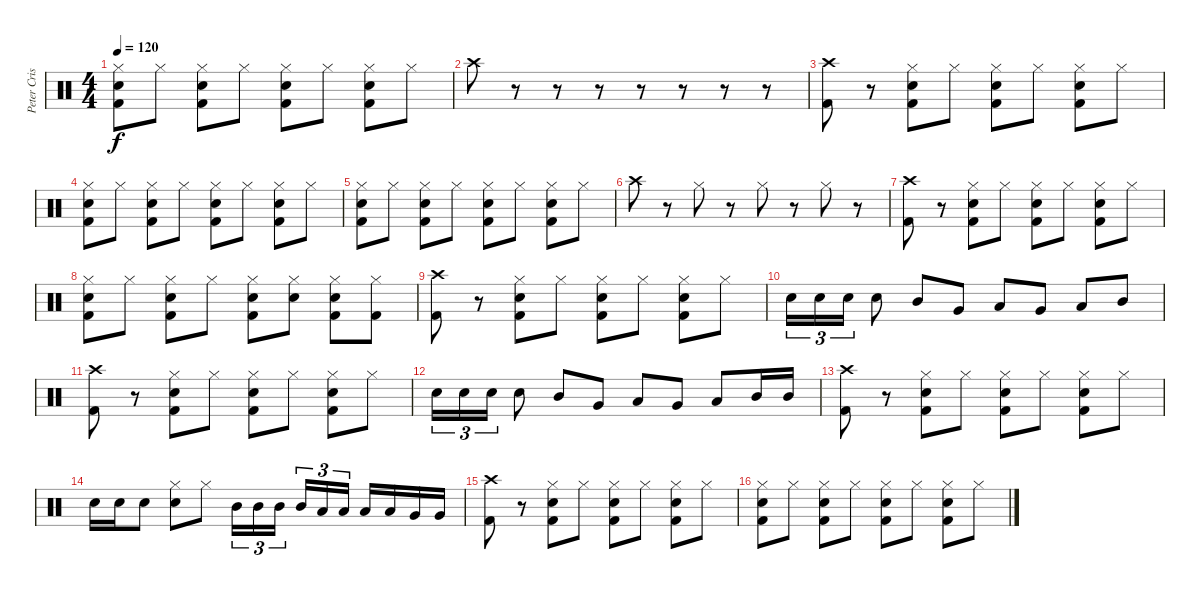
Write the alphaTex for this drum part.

\track ("Peter Criss" "Peter Cris") {instrument percussion}
\staff {score}
\articulation defaults
\ts (4 4)
\tempo 120
\clef neutral
\ks c
("Hi-Hat (closed)" "Electric Snare (hit)" "Kick (hit) 2").8{dy f} "Hi-Hat (closed)".8 ("Hi-Hat (closed)" "Electric Snare (hit)" "Kick (hit) 2").8 "Hi-Hat (closed)".8 ("Hi-Hat (closed)" "Electric Snare (hit)" "Kick (hit) 2").8 "Hi-Hat (closed)".8 ("Hi-Hat (closed)" "Electric Snare (hit)" "Kick (hit) 2").8 "Hi-Hat (closed)".8 |
"Crash high (hit)".8 r.8 r.8 r.8 r.8 r.8 r.8 r.8 |
("Crash high (hit)" "Kick (hit) 2").8 r.8 ("Hi-Hat (closed)" "Electric Snare (hit)" "Kick (hit) 2").8 "Hi-Hat (closed)".8 ("Hi-Hat (closed)" "Electric Snare (hit)" "Kick (hit) 2").8 "Hi-Hat (closed)".8 ("Hi-Hat (closed)" "Electric Snare (hit)" "Kick (hit) 2").8 "Hi-Hat (closed)".8 |
("Hi-Hat (closed)" "Electric Snare (hit)" "Kick (hit) 2").8 "Hi-Hat (closed)".8 ("Hi-Hat (closed)" "Electric Snare (hit)" "Kick (hit) 2").8 "Hi-Hat (closed)".8 ("Hi-Hat (closed)" "Electric Snare (hit)" "Kick (hit) 2").8 "Hi-Hat (closed)".8 ("Hi-Hat (closed)" "Electric Snare (hit)" "Kick (hit) 2").8 "Hi-Hat (closed)".8 |
("Hi-Hat (closed)" "Electric Snare (hit)" "Kick (hit) 2").8 "Hi-Hat (closed)".8 ("Hi-Hat (closed)" "Electric Snare (hit)" "Kick (hit) 2").8 "Hi-Hat (closed)".8 ("Hi-Hat (closed)" "Electric Snare (hit)" "Kick (hit) 2").8 "Hi-Hat (closed)".8 ("Hi-Hat (closed)" "Electric Snare (hit)" "Kick (hit) 2").8 "Hi-Hat (closed)".8 |
"Crash high (hit)".8 r.8 "Hi-Hat (closed)".8 r.8 "Hi-Hat (closed)".8 r.8 "Hi-Hat (closed)".8 r.8 |
("Crash high (hit)" "Kick (hit) 2").8 r.8 ("Hi-Hat (closed)" "Electric Snare (hit)" "Kick (hit) 2").8 "Hi-Hat (closed)".8 ("Hi-Hat (closed)" "Electric Snare (hit)" "Kick (hit) 2").8 "Hi-Hat (closed)".8 ("Hi-Hat (closed)" "Electric Snare (hit)" "Kick (hit) 2").8 "Hi-Hat (closed)".8 |
("Hi-Hat (closed)" "Electric Snare (hit)" "Kick (hit) 2").8 "Hi-Hat (closed)".8 ("Hi-Hat (closed)" "Electric Snare (hit)" "Kick (hit) 2").8 "Hi-Hat (closed)".8 ("Hi-Hat (closed)" "Electric Snare (hit)" "Kick (hit) 2").8 ("Hi-Hat (closed)" "Electric Snare (hit)").8 ("Hi-Hat (closed)" "Electric Snare (hit)" "Kick (hit) 2").8 ("Hi-Hat (closed)" "Kick (hit) 2").8 |
("Crash high (hit)" "Kick (hit) 2").8 r.8 ("Hi-Hat (closed)" "Electric Snare (hit)" "Kick (hit) 2").8 "Hi-Hat (closed)".8 ("Hi-Hat (closed)" "Electric Snare (hit)" "Kick (hit) 2").8 "Hi-Hat (closed)".8 ("Hi-Hat (closed)" "Electric Snare (hit)" "Kick (hit) 2").8 "Hi-Hat (closed)".8 |
"Electric Snare (hit)".16{tu (3 2)} "Electric Snare (hit)".16{tu (3 2)} "Electric Snare (hit)".16{tu (3 2)} "Electric Snare (hit)".8 "Mid Tom (hit)".8 "Very Low Tom (hit)".8 "Low Tom (hit)".8 "Very Low Tom (hit)".8 "Low Tom (hit)".8 "Mid Tom (hit)".8 |
("Crash high (hit)" "Kick (hit) 2").8 r.8 ("Hi-Hat (closed)" "Electric Snare (hit)" "Kick (hit) 2").8 "Hi-Hat (closed)".8 ("Hi-Hat (closed)" "Electric Snare (hit)" "Kick (hit) 2").8 "Hi-Hat (closed)".8 ("Hi-Hat (closed)" "Electric Snare (hit)" "Kick (hit) 2").8 "Hi-Hat (closed)".8 |
"Electric Snare (hit)".16{tu (3 2)} "Electric Snare (hit)".16{tu (3 2)} "Electric Snare (hit)".16{tu (3 2)} "Electric Snare (hit)".8 "Mid Tom (hit)".8 "Very Low Tom (hit)".8 "Low Tom (hit)".8 "Very Low Tom (hit)".8 "Low Tom (hit)".8 "Mid Tom (hit)".16 "Mid Tom (hit)".16 |
("Crash high (hit)" "Kick (hit) 2").8 r.8 ("Hi-Hat (closed)" "Electric Snare (hit)" "Kick (hit) 2").8 "Hi-Hat (closed)".8 ("Hi-Hat (closed)" "Electric Snare (hit)" "Kick (hit) 2").8 "Hi-Hat (closed)".8 ("Hi-Hat (closed)" "Electric Snare (hit)" "Kick (hit) 2").8 "Hi-Hat (closed)".8 |
"Electric Snare (hit)".16 "Electric Snare (hit)".16 "Electric Snare (hit)".8 ("Hi-Hat (closed)" "Electric Snare (hit)").8 "Hi-Hat (closed)".8 "Mid Tom (hit)".16{tu (3 2)} "Mid Tom (hit)".16{tu (3 2)} "Mid Tom (hit)".16{tu (3 2) beam splitsecondary} "Mid Tom (hit)".16{tu (3 2)} "Low Tom (hit)".16{tu (3 2)} "Low Tom (hit)".16{tu (3 2)} "Low Tom (hit)".16 "Low Tom (hit)".16 "Very Low Tom (hit)".16 "Very Low Tom (hit)".16 |
("Crash high (hit)" "Kick (hit) 2").8 r.8 ("Hi-Hat (closed)" "Electric Snare (hit)" "Kick (hit) 2").8 "Hi-Hat (closed)".8 ("Hi-Hat (closed)" "Electric Snare (hit)" "Kick (hit) 2").8 "Hi-Hat (closed)".8 ("Hi-Hat (closed)" "Electric Snare (hit)" "Kick (hit) 2").8 "Hi-Hat (closed)".8 |
("Hi-Hat (closed)" "Electric Snare (hit)" "Kick (hit) 2").8 "Hi-Hat (closed)".8 ("Hi-Hat (closed)" "Electric Snare (hit)" "Kick (hit) 2").8 "Hi-Hat (closed)".8 ("Hi-Hat (closed)" "Electric Snare (hit)" "Kick (hit) 2").8 "Hi-Hat (closed)".8 ("Hi-Hat (closed)" "Electric Snare (hit)" "Kick (hit) 2").8 "Hi-Hat (closed)".8
